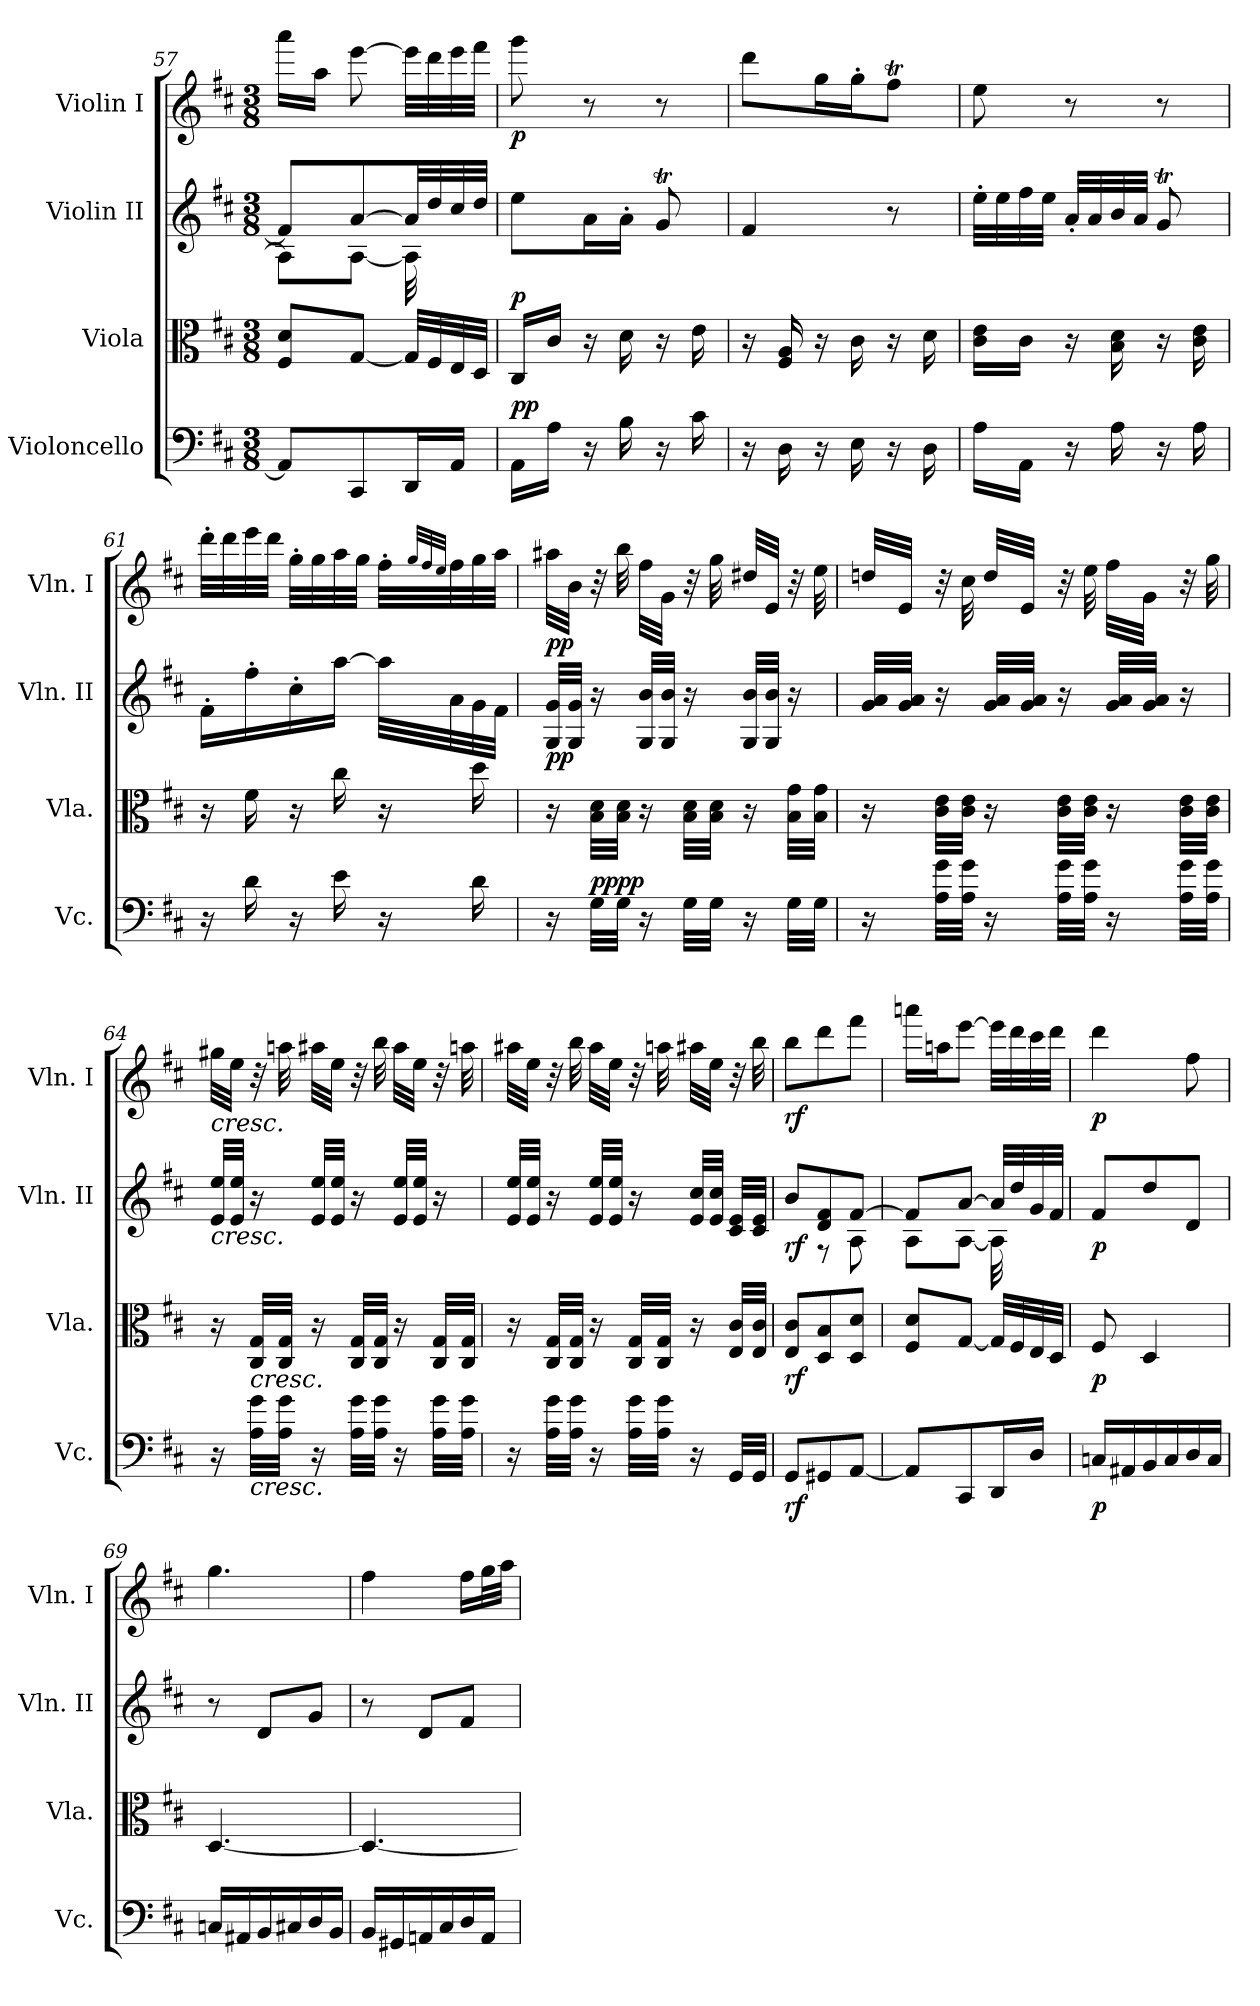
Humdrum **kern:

**kern	**dynam	**kern	**dynam	**kern	**dynam	**kern	**dynam
*part4	*part4	*part3	*part3	*part2	*part2	*part1	*part1
*staff4	*staff4	*staff3	*staff3	*staff2	*staff2	*staff1	*staff1
*I"Violoncello	*	*I"Viola	*	*I"Violin II	*	*I"Violin I	*
*I'Vc.	*	*I'Vla.	*	*I'Vln. II	*	*I'Vln. I	*
!!LO:LB:g=z
*clefF4	*	*clefC3	*	*clefG2	*	*clefG2	*
*k[f#c#]	*	*k[f#c#]	*	*k[f#c#]	*	*k[f#c#]	*
*M3/8	*	*M3/8	*	*M3/8	*	*M3/8	*
=57	=57	=57	=57	=57	=57	=57	=57
*	*	*	*	*^	*	*	*
8AA/L]	.	8F#/ 8d/L	.	8f#/L]	8A\L]	.	16aaa\LL	.
.	.	.	.	.	.	.	16aa\JJ	.
8CC#/	.	[8G/J	.	[8a/	[8A\J	.	[8eee\	.
16DD/L	.	32G/LLL]	.	32a/LL]	32A\]	.	32eee\LLL]	.
.	.	32F#/	.	32dd/	16.ryy	.	32ddd\	.
16AA/JJ	.	32E/	.	32cc#/	.	.	32eee\	.
.	.	32D/JJJ	.	32dd/JJJ	.	.	32fff#\JJJ	.
*	*	*	*	*v	*v	*	*	*
=58	=58	=58	=58	=58	=58	=58	=58
!	!LO:DY:b	!	!	!	!	!	!
!	!LO:DY:n=1:a	!	!LO:DY:a	!	!	!	!LO:DY:b
16AA\LL	p p	16C#/LL	p	8ee\L	.	8ggg\	p
16A\JJ	.	16c#/JJ	.	.	.	.	.
16r	.	16r	.	16a\L	.	8r	.
16B\	.	16d\	.	16a'\JJ	.	.	.
16r	.	16r	.	8gT/	.	8r	.
16c#\	.	16e\	.	.	.	.	.
!!LO:LB:g=z
=59	=59	=59	=59	=59	=59	=59	=59
16r	.	16r	.	4f#/	.	8ddd\L	.
16D\	.	16F#/ 16A/	.	.	.	.	.
16r	.	16r	.	.	.	16gg\L	.
16E\	.	16c#\	.	.	.	16gg'\J	.
16r	.	16r	.	8r	.	8ff#t\J	.
16D\	.	16d\	.	.	.	.	.
=60	=60	=60	=60	=60	=60	=60	=60
16A\LL	.	16c#\ 16e\LL	.	32ee'\LLL	.	8ee\	.
.	.	.	.	32ee\	.	.	.
16AA\JJ	.	16c#\JJ	.	32ff#\	.	.	.
.	.	.	.	32ee\JJJ	.	.	.
16r	.	16r	.	32a'/LLL	.	8r	.
.	.	.	.	32a/	.	.	.
16A\	.	16B\ 16d\	.	32b/	.	.	.
.	.	.	.	32a/JJJ	.	.	.
16r	.	16r	.	8gT/	.	8r	.
16A\	.	16c#\ 16e\	.	.	.	.	.
=61	=61	=61	=61	=61	=61	=61	=61
16r	.	16r	.	16f#'\LL	.	32ddd'\LLL	.
.	.	.	.	.	.	32ddd\	.
16d\	.	16f#\	.	16ff#'\	.	32eee\	.
.	.	.	.	.	.	32ddd\JJJ	.
16r	.	16r	.	16cc#'\	.	32gg'\LLL	.
.	.	.	.	.	.	32gg\	.
16e\	.	16cc#\	.	[16aa\JJ	.	32aa\	.
.	.	.	.	.	.	32gg\JJJ	.
16r	.	16r	.	32aa\LLL]	.	32ff#'\LLL	.
.	.	.	.	.	.	32qgg/LLL	.
.	.	.	.	.	.	32qff#/	.
.	.	.	.	.	.	32qee/JJJ	.
.	.	.	.	32a\	.	32ff#\	.
16d\	.	16dd\	.	32g\	.	32gg\	.
.	.	.	.	32f#\JJJ	.	32aa\JJJ	.
=62	=62	=62	=62	=62	=62	=62	=62
!	!	!	!	!	!LO:DY:b	!	!LO:DY:b
16r	.	16r	.	32G/ 32g/LLL	pp	32aa#X\LLL	pp
.	.	.	.	32G/ 32g/JJJ	.	32b\JJJ	.
!	!LO:DY:b	!	!	!	!	!	!
!	!LO:DY:n=1:a	!	!	!	!	!	!
32G\LLL	pp pp	32B\ 32d\LLL	.	16r	.	32r	.
32G\JJJ	.	32B\ 32d\JJJ	.	.	.	32bb\	.
16r	.	16r	.	32G/ 32b/LLL	.	32ff#\LLL	.
.	.	.	.	32G/ 32b/JJJ	.	32g\JJJ	.
32G\LLL	.	32B\ 32d\LLL	.	16r	.	32r	.
32G\JJJ	.	32B\ 32d\JJJ	.	.	.	32gg\	.
16r	.	16r	.	32G/ 32b/LLL	.	32dd#X/LLL	.
.	.	.	.	32G/ 32b/JJJ	.	32e/JJJ	.
32G\LLL	.	32B\ 32g\LLL	.	16r	.	32r	.
32G\JJJ	.	32B\ 32g\JJJ	.	.	.	32ee\	.
!!LO:PB:g=z
=63	=63	=63	=63	=63	=63	=63	=63
16r	.	16r	.	32g/ 32a/LLL	.	32ddn/LLL	.
.	.	.	.	32g/ 32a/JJJ	.	32e/JJJ	.
32A\ 32g\LLL	.	32c#\ 32e\LLL	.	16r	.	32r	.
32A\ 32g\JJJ	.	32c#\ 32e\JJJ	.	.	.	32cc#\	.
16r	.	16r	.	32g/ 32a/LLL	.	32dd/LLL	.
.	.	.	.	32g/ 32a/JJJ	.	32e/JJJ	.
32A\ 32g\LLL	.	32c#\ 32e\LLL	.	16r	.	32r	.
32A\ 32g\JJJ	.	32c#\ 32e\JJJ	.	.	.	32ee\	.
16r	.	16r	.	32g/ 32a/LLL	.	32ff#\LLL	.
.	.	.	.	32g/ 32a/JJJ	.	32g\JJJ	.
32A\ 32g\LLL	.	32c#\ 32e\LLL	.	16r	.	32r	.
32A\ 32g\JJJ	.	32c#\ 32e\JJJ	.	.	.	32gg\	.
=64	=64	=64	=64	=64	=64	=64	=64
!	!	!	!	!	!	!LO:TX:b:i:t=cresc.	!
!	!	!	!	!LO:TX:b:i:t=cresc.	!	!	!
16r	.	16r	.	32e/ 32ee/LLL	.	32gg#X\LLL	.
.	.	.	.	32e/ 32ee/JJJ	.	32ee\JJJ	.
!	!	!LO:TX:b:i:t=cresc.	!	!	!	!	!
!LO:TX:b:i:t=cresc.	!	!	!	!	!	!	!
32A\ 32g\LLL	.	32C#/ 32G/LLL	.	16r	.	32r	.
32A\ 32g\JJJ	.	32C#/ 32G/JJJ	.	.	.	32aan\	.
16r	.	16r	.	32e/ 32ee/LLL	.	32aa#X\LLL	.
.	.	.	.	32e/ 32ee/JJJ	.	32ee\JJJ	.
32A\ 32g\LLL	.	32C#/ 32G/LLL	.	16r	.	32r	.
32A\ 32g\JJJ	.	32C#/ 32G/JJJ	.	.	.	32bb\	.
16r	.	16r	.	32e/ 32ee/LLL	.	32aa#\LLL	.
.	.	.	.	32e/ 32ee/JJJ	.	32ee\JJJ	.
32A\ 32g\LLL	.	32C#/ 32G/LLL	.	16r	.	32r	.
32A\ 32g\JJJ	.	32C#/ 32G/JJJ	.	.	.	32aan\	.
=65	=65	=65	=65	=65	=65	=65	=65
16r	.	16r	.	32e/ 32ee/LLL	.	32aa#X\LLL	.
.	.	.	.	32e/ 32ee/JJJ	.	32ee\JJJ	.
32A\ 32g\LLL	.	32C#/ 32G/LLL	.	16r	.	32r	.
32A\ 32g\JJJ	.	32C#/ 32G/JJJ	.	.	.	32bb\	.
16r	.	16r	.	32e/ 32ee/LLL	.	32aa#\LLL	.
.	.	.	.	32e/ 32ee/JJJ	.	32ee\JJJ	.
32A\ 32g\LLL	.	32C#/ 32G/LLL	.	16r	.	32r	.
32A\ 32g\JJJ	.	32C#/ 32G/JJJ	.	.	.	32aan\	.
16r	.	16r	.	32e/ 32cc#/LLL	.	32aa#X\LLL	.
.	.	.	.	32e/ 32cc#/JJJ	.	32ee\JJJ	.
32GG/LLL	.	32E/ 32c#/LLL	.	32c#/ 32e/LLL	.	32r	.
32GG/JJJ	.	32E/ 32c#/JJJ	.	32c#/ 32e/JJJ	.	32bb\	.
!!LO:LB:g=z
=66	=66	=66	=66	=66	=66	=66	=66
*	*	*	*	*^	*	*	*
!	!LO:DY:b	!	!LO:DY:b	!	!	!LO:DY:b	!	!LO:DY:b
8GG/L	rf	8E/ 8c#/L	rf	8b/L	8ryy	rf	8bb\L	rf
8GG#X/	.	8D/ 8B/	.	8d/ 8f#/	8r	.	8ddd\	.
[8AA/J	.	8D/ 8d/J	.	[8f#/J	8A\	.	8fff#\J	.
=67	=67	=67	=67	=67	=67	=67	=67	=67
8AA/L]	.	8F#/ 8d/L	.	8f#/L]	8A\L	.	16aaan\LL	.
.	.	.	.	.	.	.	16aan\J	.
8CC#/	.	[8G/J	.	[8a/J	[8A\J	.	[8eee\J	.
16DD/L	.	32G/LLL]	.	32a/LLL]	32A\]	.	32eee\LLL]	.
.	.	32F#/	.	32dd/	16.ryy	.	32ddd\	.
16D/JJ	.	32E/	.	32g/	.	.	32ccc#\	.
.	.	32D/JJJ	.	32f#/JJJ	.	.	32ddd\JJJ	.
*	*	*	*	*v	*v	*	*	*
!!LO:LB:g=z
=68	=68	=68	=68	=68	=68	=68	=68
!	!LO:DY:b	!	!LO:DY:b	!	!LO:DY:b	!	!LO:DY:b
16Cn/LL	p	8F#/	p	8f#/L	p	4ddd\	p
16AA#X/	.	.	.	.	.	.	.
16BB/	.	4D/	.	8dd/	.	.	.
16C/	.	.	.	.	.	.	.
16D/	.	.	.	8d/J	.	8ff#\	.
16C/JJ	.	.	.	.	.	.	.
=69	=69	=69	=69	=69	=69	=69	=69
16Cn/LL	.	[4.D/	.	8r	.	4.gg\	.
16AA#X/	.	.	.	.	.	.	.
16BB/	.	.	.	8d/L	.	.	.
16C#X/	.	.	.	.	.	.	.
16D/	.	.	.	8g/J	.	.	.
16BB/JJ	.	.	.	.	.	.	.
=70	=70	=70	=70	=70	=70	=70	=70
16BB/LL	.	4.D/_	.	8r	.	4ff#\	.
16GG#X/	.	.	.	.	.	.	.
16AAn/	.	.	.	8d/L	.	.	.
16C#/	.	.	.	.	.	.	.
16D/	.	.	.	8f#/J	.	16ff#\LL	.
16AA/JJ	.	.	.	.	.	32gg\L	.
.	.	.	.	.	.	32aa\JJJ	.
=	=	=	=	=	=	=	=
*-	*-	*-	*-	*-	*-	*-	*-
